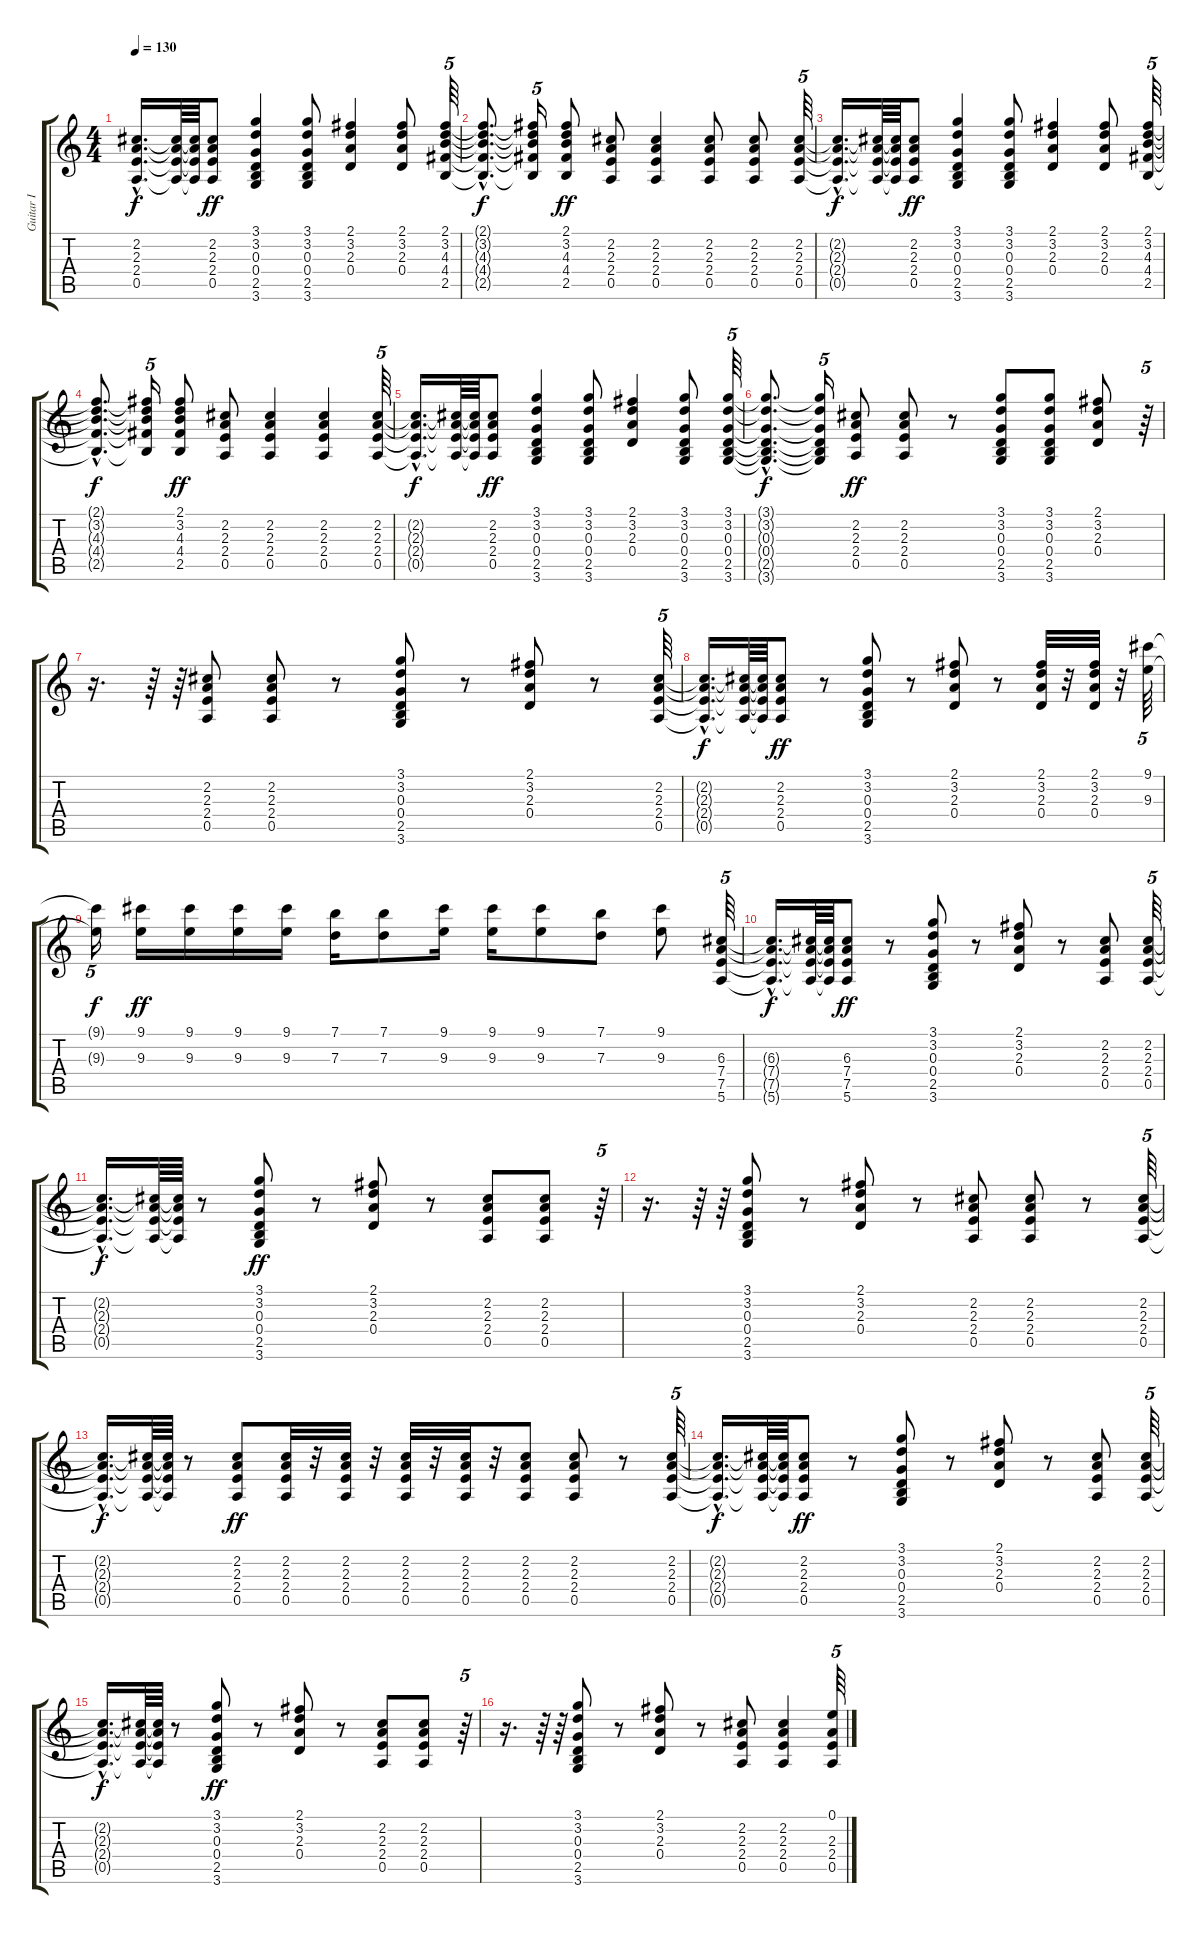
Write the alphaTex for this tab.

\track ("Guitar I" "Guitar I") {instrument acousticguitarsteel}
\staff {score tabs}
\tuning (E4 B3 G3 D3 A2 E2) {hide}
\ts (4 4)
\tempo 130
\clef g2
\ks c
(2.2{hac t} 2.3{hac t} 2.4{hac t} 0.5{hac t}).16{d dy f} (2.2{t} 2.3{t} 2.4{t} 0.5{t}).64 (2.2{t} 2.3{t} 2.4{t} 0.5{t}).64 (2.2 2.3 2.4 0.5).8{dy ff} (3.1 3.2 0.3 0.4 2.5 3.6).4 (3.1 3.2 0.3 0.4 2.5 3.6).8 (2.1 3.2 2.3 0.4).4 (2.1 3.2 2.3 0.4).8 (2.1 3.2 4.3 4.4 2.5).64{tu (5 4)} |
(2.1{hac t} 3.2{hac t} 4.3{hac t} 4.4{hac t} 2.5{hac t}).8{d dy f} (2.1{t} 3.2{t} 4.3{t} 4.4{t} 2.5{t}).16{tu (5 4)} (2.1 3.2 4.3 4.4 2.5).8{dy ff} (2.2 2.3 2.4 0.5).8 (2.2 2.3 2.4 0.5).4 (2.2 2.3 2.4 0.5).8 (2.2 2.3 2.4 0.5).8 (2.2 2.3 2.4 0.5).64{tu (5 4)} |
(2.2{hac t} 2.3{hac t} 2.4{hac t} 0.5{hac t}).16{d dy f} (2.2{t} 2.3{t} 2.4{t} 0.5{t}).64 (2.2{t} 2.3{t} 2.4{t} 0.5{t}).64 (2.2 2.3 2.4 0.5).8{dy ff} (3.1 3.2 0.3 0.4 2.5 3.6).4 (3.1 3.2 0.3 0.4 2.5 3.6).8 (2.1 3.2 2.3 0.4).4 (2.1 3.2 2.3 0.4).8 (2.1 3.2 4.3 4.4 2.5).64{tu (5 4)} |
(2.1{hac t} 3.2{hac t} 4.3{hac t} 4.4{hac t} 2.5{hac t}).8{d dy f} (2.1{t} 3.2{t} 4.3{t} 4.4{t} 2.5{t}).16{tu (5 4)} (2.1 3.2 4.3 4.4 2.5).8{dy ff} (2.2 2.3 2.4 0.5).8 (2.2 2.3 2.4 0.5).4 (2.2 2.3 2.4 0.5).4 (2.2 2.3 2.4 0.5).64{tu (5 4)} |
(2.2{hac t} 2.3{hac t} 2.4{hac t} 0.5{hac t}).16{d dy f} (2.2{t} 2.3{t} 2.4{t} 0.5{t}).64 (2.2{t} 2.3{t} 2.4{t} 0.5{t}).64 (2.2 2.3 2.4 0.5).8{dy ff} (3.1 3.2 0.3 0.4 2.5 3.6).4 (3.1 3.2 0.3 0.4 2.5 3.6).8 (2.1 3.2 2.3 0.4).4 (3.1 3.2 0.3 0.4 2.5 3.6).8 (3.1 3.2 0.3 0.4 2.5 3.6).64{tu (5 4)} |
(3.1{hac t} 3.2{hac t} 0.3{hac t} 0.4{hac t} 2.5{hac t} 3.6{hac t}).8{d dy f} (3.1{t} 3.2{t} 0.3{t} 0.4{t} 2.5{t} 3.6{t}).16{tu (5 4)} (2.2 2.3 2.4 0.5).8{dy ff} (2.2 2.3 2.4 0.5).8 r.8 (3.1 3.2 0.3 0.4 2.5 3.6).8 (3.1 3.2 0.3 0.4 2.5 3.6).8 (2.1 3.2 2.3 0.4).8 r.64{tu (5 4)} |
r.16{d} r.64 r.64 (2.2 2.3 2.4 0.5).8 (2.2 2.3 2.4 0.5).8 r.8 (3.1 3.2 0.3 0.4 2.5 3.6).8 r.8 (2.1 3.2 2.3 0.4).8 r.8 (2.2 2.3 2.4 0.5).64{tu (5 4)} |
(2.2{hac t} 2.3{hac t} 2.4{hac t} 0.5{hac t}).16{d dy f} (2.2{t} 2.3{t} 2.4{t} 0.5{t}).64 (2.2{t} 2.3{t} 2.4{t} 0.5{t}).64 (2.2 2.3 2.4 0.5).8{dy ff} r.8 (3.1 3.2 0.3 0.4 2.5 3.6).8 r.8 (2.1 3.2 2.3 0.4).8 r.8 (2.1 3.2 2.3 0.4).32 r.32 (2.1 3.2 2.3 0.4).32 r.32 (9.1 9.3).64{tu (5 4)} |
(9.1{t} 9.3{t}).16{tu (5 4) dy f} (9.1 9.3).16{dy ff} (9.1 9.3).16 (9.1 9.3).16 (9.1 9.3).16 (7.1 7.3).16 (7.1 7.3).8 (9.1 9.3).16 (9.1 9.3).16 (9.1 9.3).8 (7.1 7.3).8 (9.1 9.3).8 (6.3 7.4 7.5 5.6).64{tu (5 4)} |
(6.3{hac t} 7.4{hac t} 7.5{hac t} 5.6{hac t}).16{d dy f} (6.3{t} 7.4{t} 7.5{t} 5.6{t}).64 (6.3{t} 7.4{t} 7.5{t} 5.6{t}).64 (6.3 7.4 7.5 5.6).8{dy ff} r.8 (3.1 3.2 0.3 0.4 2.5 3.6).8 r.8 (2.1 3.2 2.3 0.4).8 r.8 (2.2 2.3 2.4 0.5).8 (2.2 2.3 2.4 0.5).64{tu (5 4)} |
(2.2{hac t} 2.3{hac t} 2.4{hac t} 0.5{hac t}).16{d dy f} (2.2{t} 2.3{t} 2.4{t} 0.5{t}).64 (2.2{t} 2.3{t} 2.4{t} 0.5{t}).64 r.8 (3.1 3.2 0.3 0.4 2.5 3.6).8{dy ff} r.8 (2.1 3.2 2.3 0.4).8 r.8 (2.2 2.3 2.4 0.5).8 (2.2 2.3 2.4 0.5).8 r.64{tu (5 4)} |
r.16{d} r.64 r.64 (3.1 3.2 0.3 0.4 2.5 3.6).8 r.8 (2.1 3.2 2.3 0.4).8 r.8 (2.2 2.3 2.4 0.5).8 (2.2 2.3 2.4 0.5).8 r.8 (2.2 2.3 2.4 0.5).64{tu (5 4)} |
(2.2{hac t} 2.3{hac t} 2.4{hac t} 0.5{hac t}).16{d dy f} (2.2{t} 2.3{t} 2.4{t} 0.5{t}).64 (2.2{t} 2.3{t} 2.4{t} 0.5{t}).64 r.8 (2.2 2.3 2.4 0.5).8{dy ff} (2.2 2.3 2.4 0.5).32 r.32 (2.2 2.3 2.4 0.5).32 r.32 (2.2 2.3 2.4 0.5).32 r.32 (2.2 2.3 2.4 0.5).32 r.32 (2.2 2.3 2.4 0.5).8 (2.2 2.3 2.4 0.5).8 r.8 (2.2 2.3 2.4 0.5).64{tu (5 4)} |
(2.2{hac t} 2.3{hac t} 2.4{hac t} 0.5{hac t}).16{d dy f} (2.2{t} 2.3{t} 2.4{t} 0.5{t}).64 (2.2{t} 2.3{t} 2.4{t} 0.5{t}).64 (2.2 2.3 2.4 0.5).8{dy ff} r.8 (3.1 3.2 0.3 0.4 2.5 3.6).8 r.8 (2.1 3.2 2.3 0.4).8 r.8 (2.2 2.3 2.4 0.5).8 (2.2 2.3 2.4 0.5).64{tu (5 4)} |
(2.2{hac t} 2.3{hac t} 2.4{hac t} 0.5{hac t}).16{d dy f} (2.2{t} 2.3{t} 2.4{t} 0.5{t}).64 (2.2{t} 2.3{t} 2.4{t} 0.5{t}).64 r.8 (3.1 3.2 0.3 0.4 2.5 3.6).8{dy ff} r.8 (2.1 3.2 2.3 0.4).8 r.8 (2.2 2.3 2.4 0.5).8 (2.2 2.3 2.4 0.5).8 r.64{tu (5 4)} |
r.16{d} r.64 r.64 (3.1 3.2 0.3 0.4 2.5 3.6).8 r.8 (2.1 3.2 2.3 0.4).8 r.8 (2.2 2.3 2.4 0.5).8 (2.2 2.3 2.4 0.5).4 (0.1 2.3 2.4 0.5).64{tu (5 4)}
